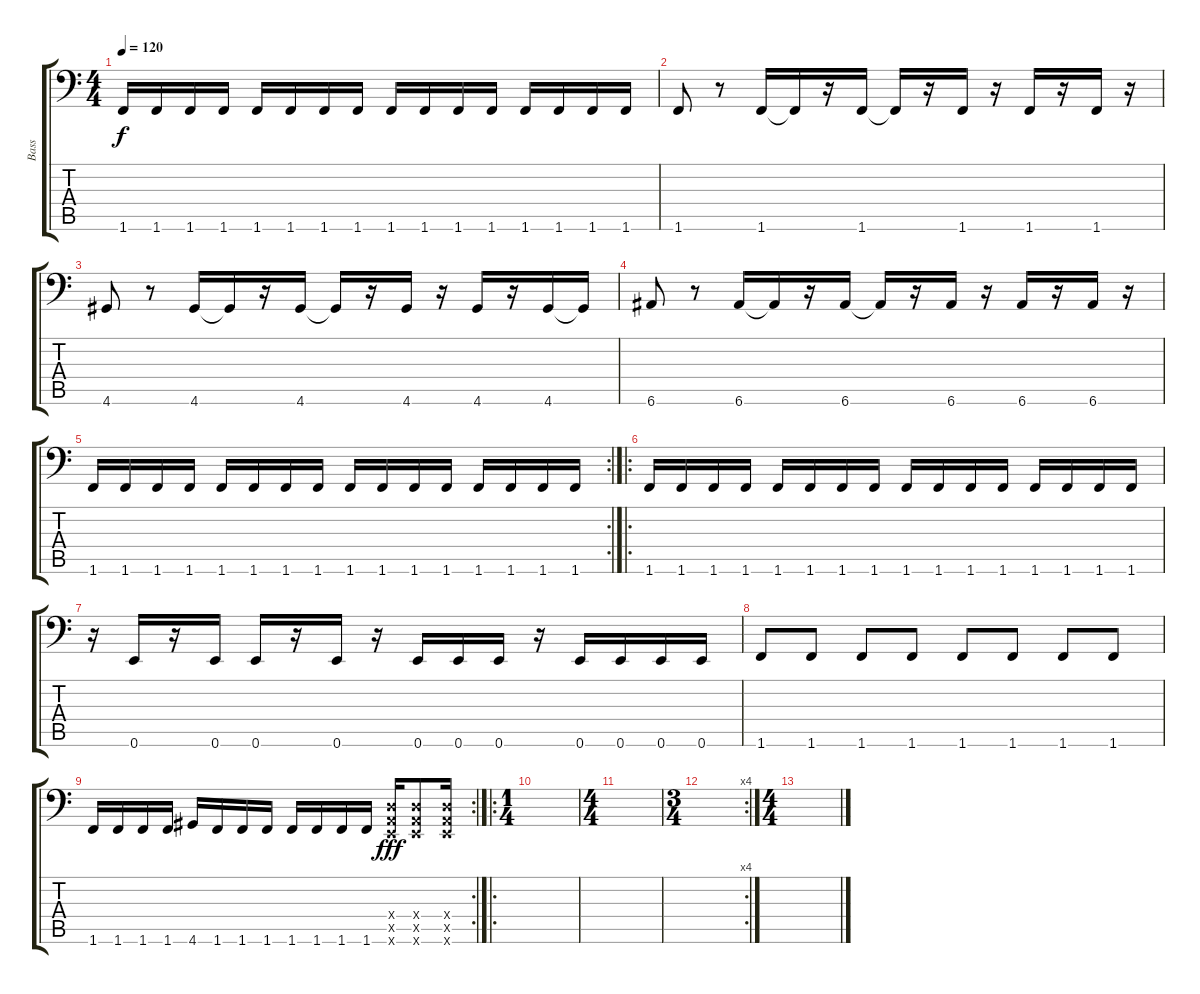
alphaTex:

\track ("Bass" "Bass") {instrument electricbassfinger}
\staff {score tabs}
\tuning (E3 B2 G2 D2 A1 E1) {hide}
\ts (4 4)
\tempo 120
\clef f4
\ks c
1.6.16{dy f} 1.6.16 1.6.16 1.6.16 1.6.16 1.6.16 1.6.16 1.6.16 1.6.16 1.6.16 1.6.16 1.6.16 1.6.16 1.6.16 1.6.16 1.6.16 |
1.6.8 r.8 1.6.16 1.6{t}.16 r.16 1.6.16 1.6{t}.16 r.16 1.6.16 r.16 1.6.16 r.16 1.6.16 r.16 |
4.6.8 r.8 4.6.16 4.6{t}.16 r.16 4.6.16 4.6{t}.16 r.16 4.6.16 r.16 4.6.16 r.16 4.6.16 4.6{t}.16 |
6.6.8 r.8 6.6.16 6.6{t}.16 r.16 6.6.16 6.6{t}.16 r.16 6.6.16 r.16 6.6.16 r.16 6.6.16 r.16 |
\rc 2
1.6.16 1.6.16 1.6.16 1.6.16 1.6.16 1.6.16 1.6.16 1.6.16 1.6.16 1.6.16 1.6.16 1.6.16 1.6.16 1.6.16 1.6.16 1.6.16 |
\ro
1.6.16 1.6.16 1.6.16 1.6.16 1.6.16 1.6.16 1.6.16 1.6.16 1.6.16 1.6.16 1.6.16 1.6.16 1.6.16 1.6.16 1.6.16 1.6.16 |
r.16 0.6.16 r.16 0.6.16 0.6.16 r.16 0.6.16 r.16 0.6.16 0.6.16 0.6.16 r.16 0.6.16 0.6.16 0.6.16 0.6.16 |
1.6.8 1.6.8 1.6.8 1.6.8 1.6.8 1.6.8 1.6.8 1.6.8 |
\rc 2
1.6.16 1.6.16 1.6.16 1.6.16 4.6.16 1.6.16 1.6.16 1.6.16 1.6.16 1.6.16 1.6.16 1.6.16 (0.4{x} 0.5{x} 0.6{x}).16{dy fff} (0.4{x} 0.5{x} 0.6{x}).8 (0.4{x} 0.5{x} 0.6{x}).16 |
\ro
\ts (1 4)
|
\ts (4 4)
|
\rc 4
\ts (3 4)
|
\ts (4 4)
